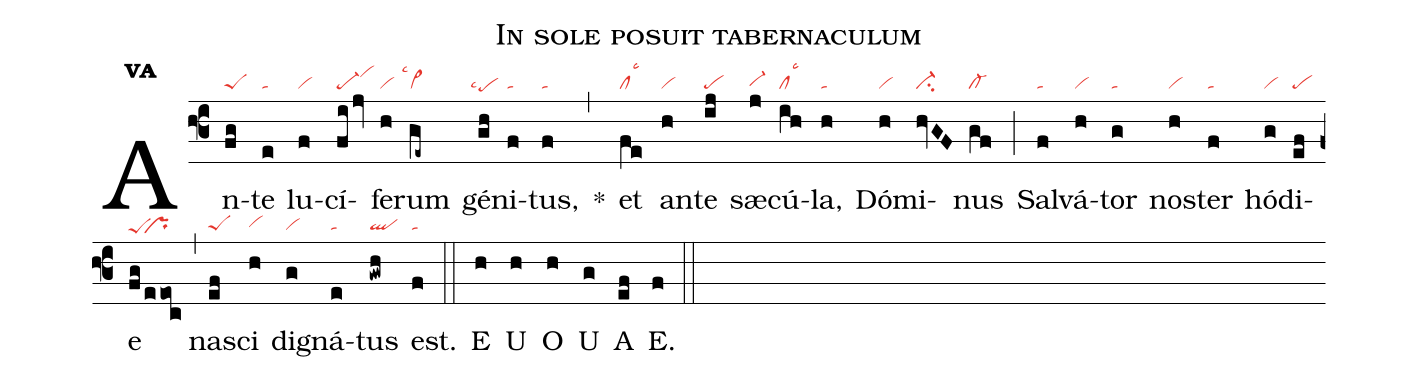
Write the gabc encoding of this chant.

name:In sole posuit tabernaculum;
office-part:an;
mode:5a;
nabc-lines:1;
%%
initial-style:1;
name: Ante luciferum genitus;
mode: 2;
office-part: Antiphona;
annotation: Ant.;
annotation: ii d;
nabc-lines: 1;
%%
(f3) An(fg|peS)te(e|ta) lu(f|vi)cí(fi/jv|pe-vihj)fe(h|vi)rum(ge~|``vi>lsc1) gé(gh|``pehelsc4)ni(f|ta)tus,(f|ta) <sp>*</sp>(,) et(fe|cllsc3) an(h|vi)te(ij|pe) sæ(j|vi-hg)cú(ih|cllsc3)la,(h|ta) Dó(h|vi)mi(hvGF|ci-)nus(gf|cl-) (;) Sal(f|ta)vá(h|vi)tor(g|ta) nos(h|vi)ter(f|ta) hó(g|vi)di(ef|pe)e(fg/eeoc|peShe``prhe) (,) na(ef|peS)sci(h|vihg) di(g|vi)gná(e|ta)tus(gwh|ql) est.(f|ta) (::)
<eu>E(h) U(h) O(h) U(g) A(ef) E.(f) </eu>(::)
